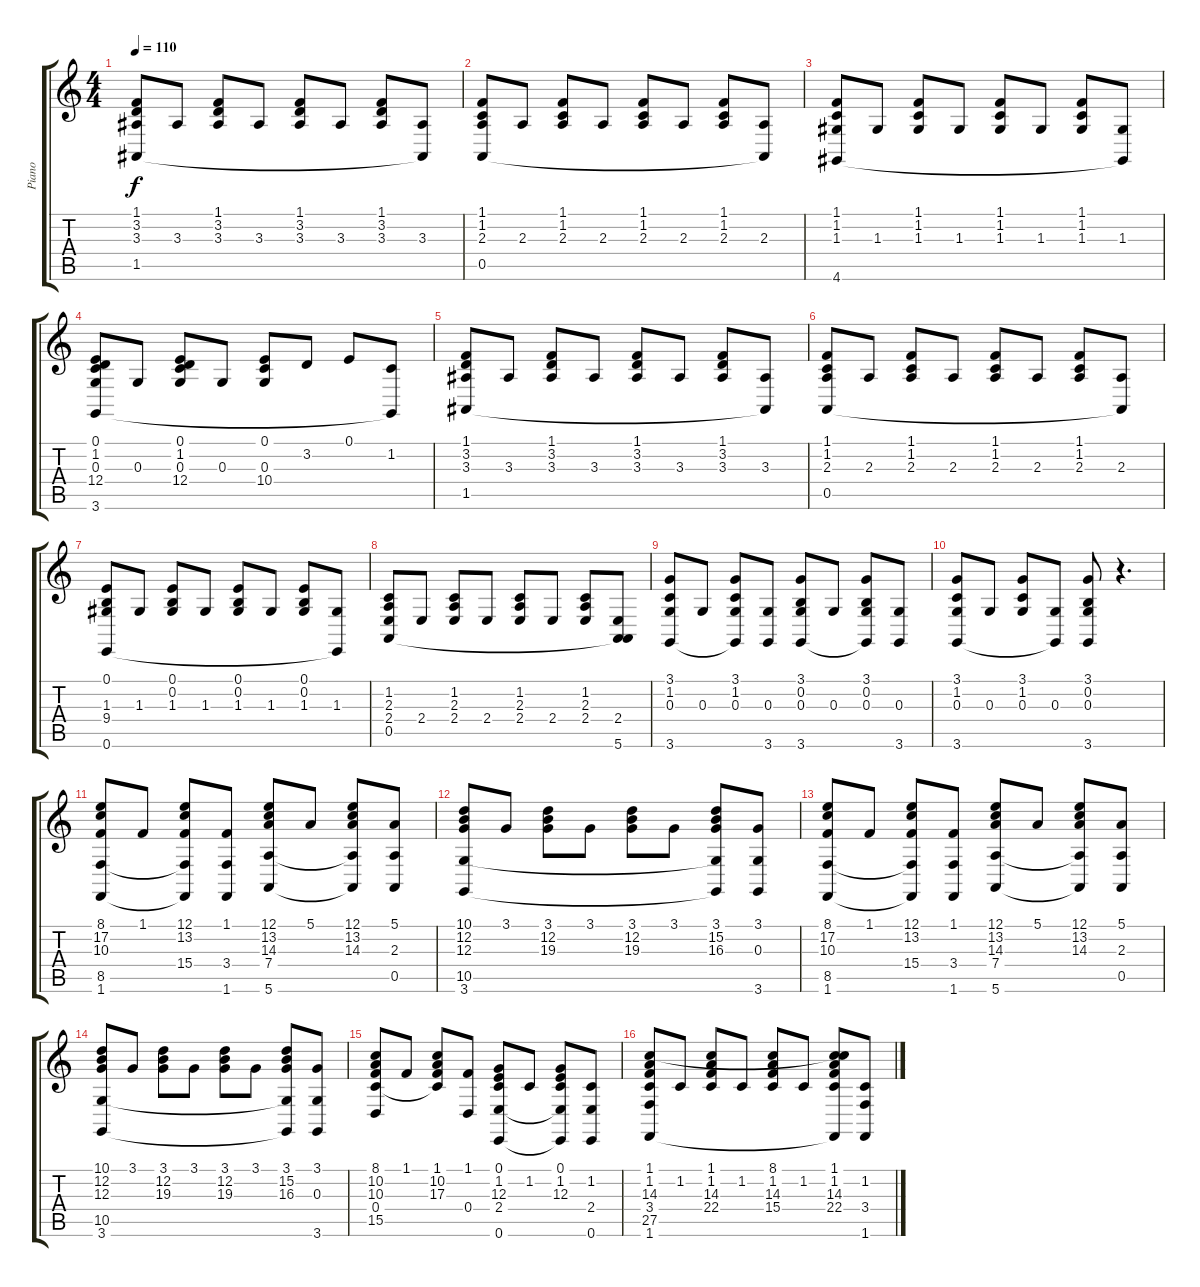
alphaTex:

\track ("Piano" "Piano") {instrument acousticgrandpiano}
\staff {score tabs}
\tuning (E4 B3 G3 D3 A2 E2) {hide}
\ts (4 4)
\tempo 110
\clef g2
\ks c
(1.1 3.2 3.3 1.5).8{dy f} 3.3.8 (1.1 3.2 3.3).8 3.3.8 (1.1 3.2 3.3).8 3.3.8 (1.1 3.2 3.3).8 (3.3 1.5{t}).8 |
(1.1 1.2 2.3 0.5).8 2.3.8 (1.1 1.2 2.3).8 2.3.8 (1.1 1.2 2.3).8 2.3.8 (1.1 1.2 2.3).8 (2.3 0.5{t}).8 |
(1.1 1.2 1.3 4.6).8 1.3.8 (1.1 1.2 1.3).8 1.3.8 (1.1 1.2 1.3).8 1.3.8 (1.1 1.2 1.3).8 (1.3 4.6{t}).8 |
(0.1 1.2 0.3 12.4 3.6).8 0.3.8 (0.1 1.2 0.3 12.4).8 0.3.8 (0.1 0.3 10.4).8 3.2.8 0.1.8 (1.2 3.6{t}).8 |
(1.1 3.2 3.3 1.5).8 3.3.8 (1.1 3.2 3.3).8 3.3.8 (1.1 3.2 3.3).8 3.3.8 (1.1 3.2 3.3).8 (3.3 1.5{t}).8 |
(1.1 1.2 2.3 0.5).8 2.3.8 (1.1 1.2 2.3).8 2.3.8 (1.1 1.2 2.3).8 2.3.8 (1.1 1.2 2.3).8 (2.3 0.5{t}).8 |
(0.1 1.3 9.4 0.6).8 1.3.8 (0.1 0.2 1.3).8 1.3.8 (0.1 0.2 1.3).8 1.3.8 (0.1 0.2 1.3).8 (1.3 0.6{t}).8 |
(1.2 2.3 2.4 0.5).8 2.4.8 (1.2 2.3 2.4).8 2.4.8 (1.2 2.3 2.4).8 2.4.8 (1.2 2.3 2.4).8 (2.4 0.5{t} 5.6).8 |
(3.1 1.2 0.3 3.6).8 0.3.8 (3.1 1.2 0.3 3.6{t}).8 (0.3 3.6).8 (3.1 0.2 0.3 3.6).8 0.3.8 (3.1 0.2 0.3 3.6{t}).8 (0.3 3.6).8 |
(3.1 1.2 0.3 3.6).8 0.3.8 (3.1 1.2 0.3).8 (0.3 3.6{t}).8 (3.1 0.2 0.3 3.6).8 r.4{d} |
(8.1 17.2 10.3 8.5 1.6).8 1.1.8 (12.1 13.2 15.4 8.5{t} 1.6{t}).8 (1.1 3.4 1.6).8 (12.1 13.2 14.3 7.4 5.6).8 5.1.8 (12.1 13.2 14.3 7.4{t} 5.6{t}).8 (5.1 2.3 0.5).8 |
(10.1 12.2 12.3 10.5 3.6).8 3.1.8 (3.1 12.2 19.3).8 3.1.8 (3.1 12.2 19.3).8 3.1.8 (3.1 15.2 16.3 10.5{t} 3.6{t}).8 (3.1 0.3 3.6).8 |
(8.1 17.2 10.3 8.5 1.6).8 1.1.8 (12.1 13.2 15.4 8.5{t} 1.6{t}).8 (1.1 3.4 1.6).8 (12.1 13.2 14.3 7.4 5.6).8 5.1.8 (12.1 13.2 14.3 7.4{t} 5.6{t}).8 (5.1 2.3 0.5).8 |
(10.1 12.2 12.3 10.5 3.6).8 3.1.8 (3.1 12.2 19.3).8 3.1.8 (3.1 12.2 19.3).8 3.1.8 (3.1 15.2 16.3 10.5{t} 3.6{t}).8 (3.1 0.3 3.6).8 |
(8.1 10.2 10.3 0.4 15.5).8 1.1.8 (1.1 10.2 17.3 15.5{t}).8 (1.1 0.4).8 (0.1 1.2 12.3 2.4 0.6).8 1.2.8 (0.1 1.2 12.3 2.4{t} 0.6{t}).8 (1.2 2.4 0.6).8 |
(1.1 1.2 14.3 3.4 27.5 1.6).8 1.2.8 (1.1 1.2 14.3 22.4).8 1.2.8 (8.1 1.2 14.3 15.4).8 1.2.8 (1.1 1.2 14.3 22.4 27.5{t} 1.6{t}).8 (1.2 3.4 1.6).8
